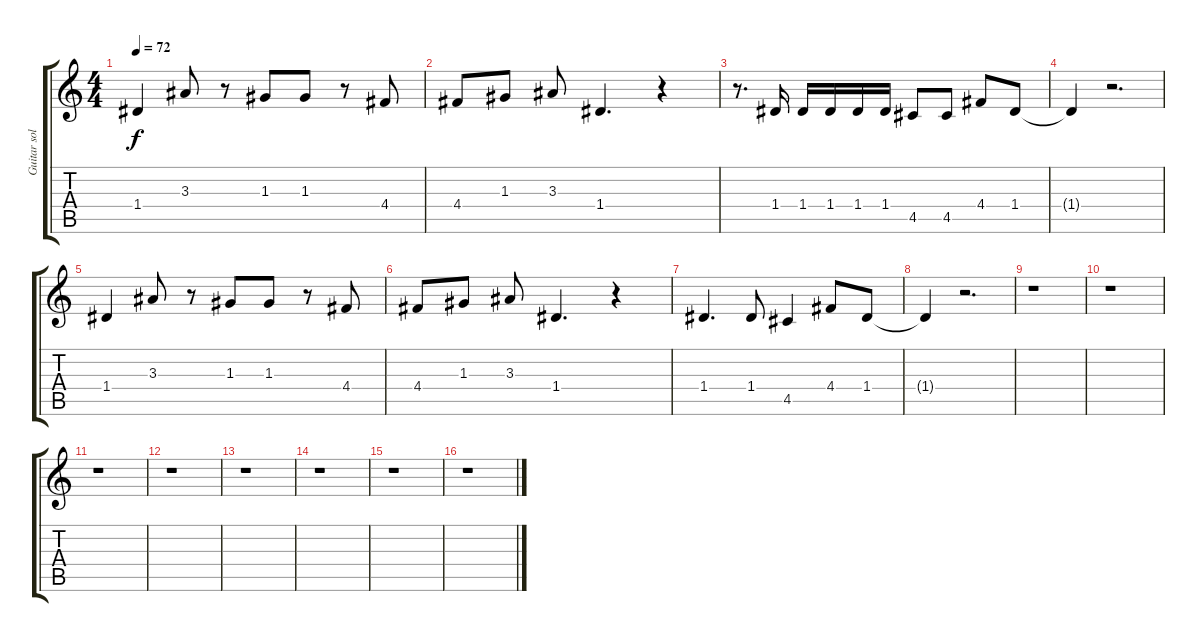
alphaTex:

\track ("Guitar solo" "Guitar sol") {instrument electricguitarclean}
\staff {score tabs}
\tuning (E4 B3 G3 D3 A2 E2) {hide}
\ts (4 4)
\tempo 72
\clef g2
\ks c
1.4.4{dy f} 3.3.8 r.8 1.3.8 1.3.8 r.8 4.4.8 |
4.4.8 1.3.8 3.3.8 1.4.4{d} r.4 |
r.8{d} 1.4.16 1.4.16 1.4.16 1.4.16 1.4.16 4.5.8 4.5.8 4.4.8 1.4.8 |
1.4{t}.4 r.2{d} |
1.4.4 3.3.8 r.8 1.3.8 1.3.8 r.8 4.4.8 |
4.4.8 1.3.8 3.3.8 1.4.4{d} r.4 |
1.4.4{d} 1.4.8 4.5.4 4.4.8 1.4.8 |
1.4{t}.4 r.2{d} |
r.1 |
r.1 |
r.1 |
r.1 |
r.1 |
r.1 |
r.1 |
r.1
